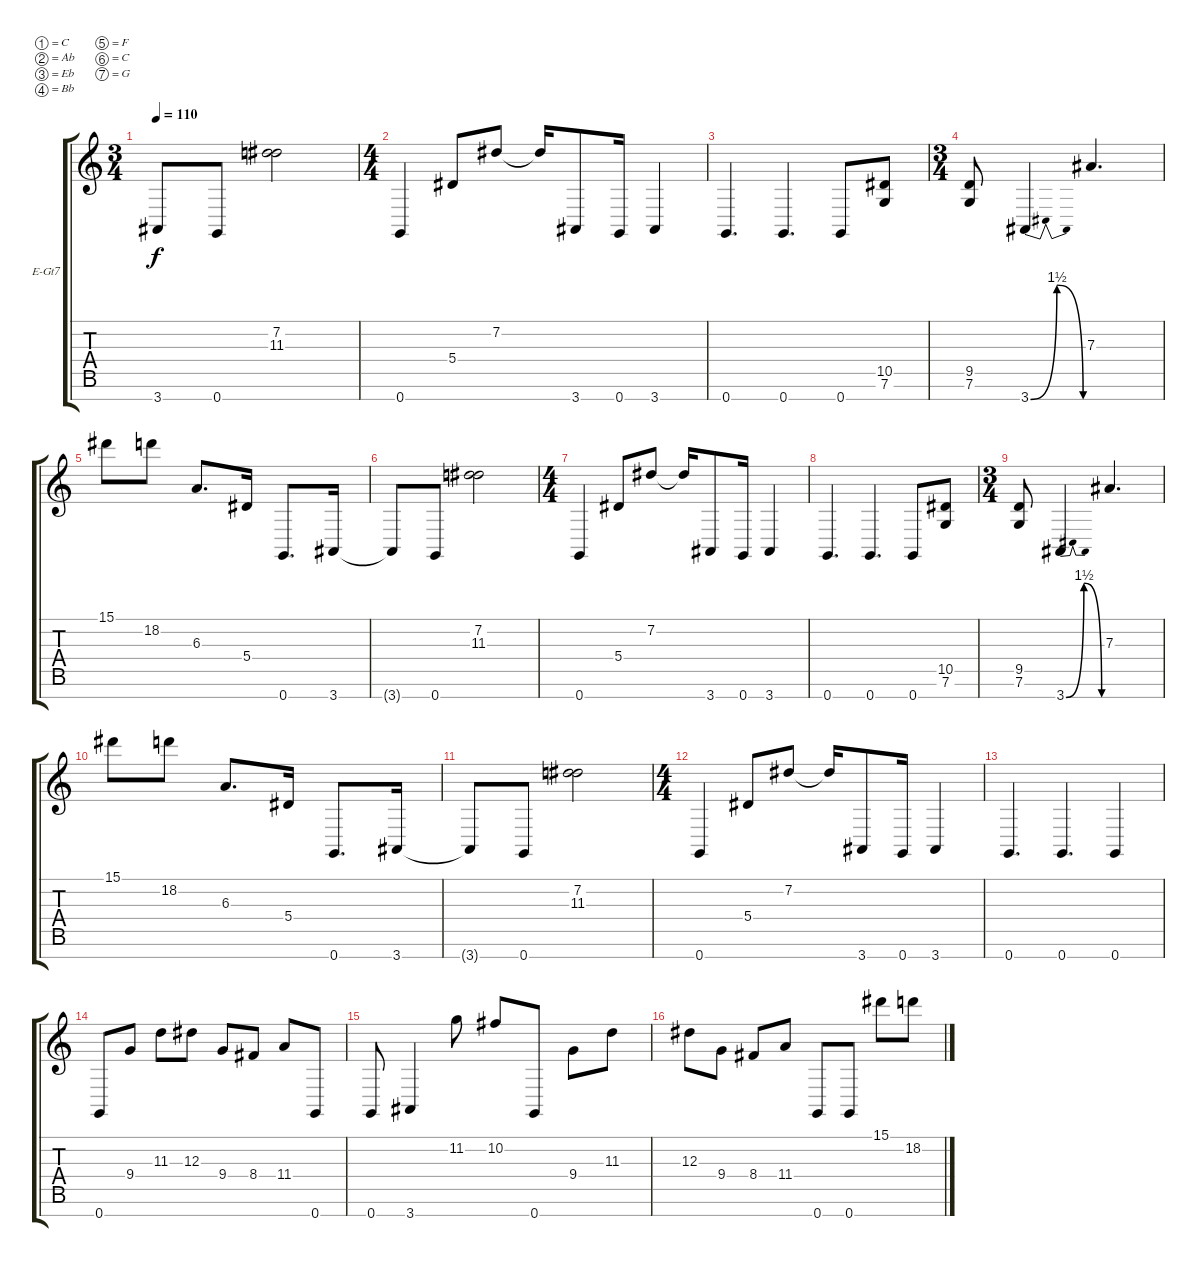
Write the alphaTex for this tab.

\bracketExtendMode groupsimilarinstruments
\firstSystemTrackNameOrientation horizontal
\otherSystemsTrackNameOrientation horizontal
\track ("Daniel" "E-Gt7") {instrument distortionguitar}
\staff {score tabs}
\tuning (C4 Ab3 Eb3 Bb2 F2 C2 G1)
\ts (3 4)
\beaming (8 2 2 2 2)
\tempo 110
\clef g2
\ks c
3.7{t}.8{dy f} 0.7.8 (7.2 11.3).2 |
\ts (4 4)
\beaming (8 2 2 2 2)
0.7.4 5.4.8 7.2.8 7.2{t}.16 3.7.8 0.7.16 3.7.4 |
0.7.4{d} 0.7.4{d} 0.7.8 (10.5 7.6).8 |
\ts (3 4)
\beaming (8 2 2 2 2)
(9.5 7.6).8 3.7{be (bendrelease 0 0 30 6 30 6 60 0)}.4 7.3.4{d} |
15.1.8 18.2.8 6.3.8{d} 5.4.16 0.7.8{d} 3.7.16 |
3.7{t}.8 0.7.8 (7.2 11.3).2 |
\ts (4 4)
\beaming (8 2 2 2 2)
0.7.4 5.4.8 7.2.8 7.2{t}.16 3.7.8 0.7.16 3.7.4 |
0.7.4{d} 0.7.4{d} 0.7.8 (10.5 7.6).8 |
\ts (3 4)
\beaming (8 2 2 2 2)
(9.5 7.6).8 3.7{be (bendrelease 0 0 30 6 30 6 60 0)}.4 7.3.4{d} |
15.1.8 18.2.8 6.3.8{d} 5.4.16 0.7.8{d} 3.7.16 |
3.7{t}.8 0.7.8 (7.2 11.3).2 |
\ts (4 4)
\beaming (8 2 2 2 2)
0.7.4 5.4.8 7.2.8 7.2{t}.16 3.7.8 0.7.16 3.7.4 |
0.7.4{d} 0.7.4{d} 0.7.4 |
0.7.8 9.4.8 11.3.8 12.3.8 9.4.8 8.4.8 11.4.8 0.7.8 |
0.7.8 3.7.4 11.2.8 10.2.8 0.7.8 9.4.8 11.3.8 |
12.3.8 9.4.8 8.4.8 11.4.8 0.7.8 0.7.8 15.1.8 18.2.8
